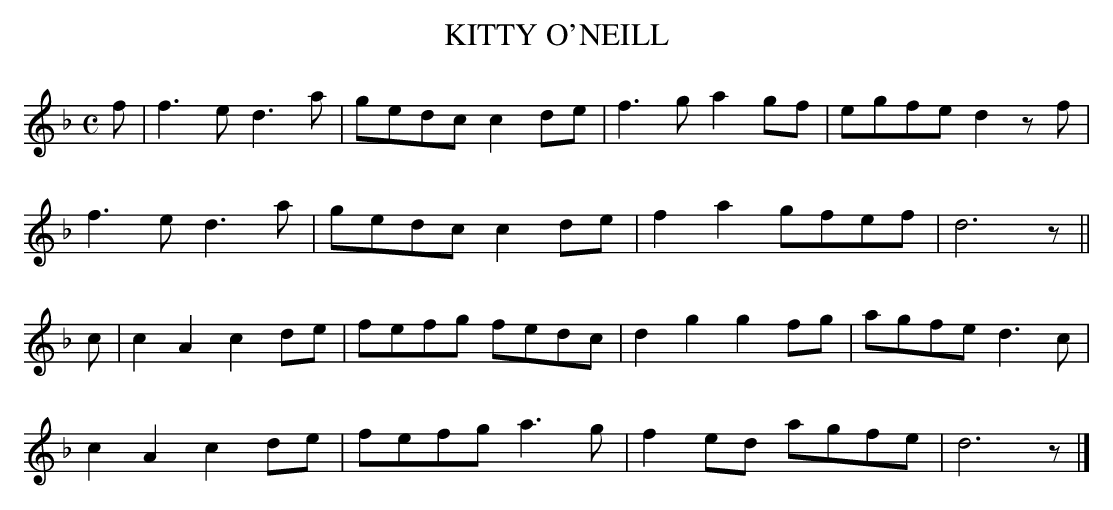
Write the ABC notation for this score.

X:1
T:KITTY O'NEILL
Y:"moderate"
M:C
L:1/8
K:Dm
f|f3e d3a|gedc c2de|f3g a2gf|egfe d2zf|
f3e d3a|gedc c2de|f2a2 gfef|d6z||
c|c2A2 c2de|fefg fedc|d2g2 g2fg|agfe d3c|
c2A2 c2de|fefg a3g|f2ed agfe|d6z|]
